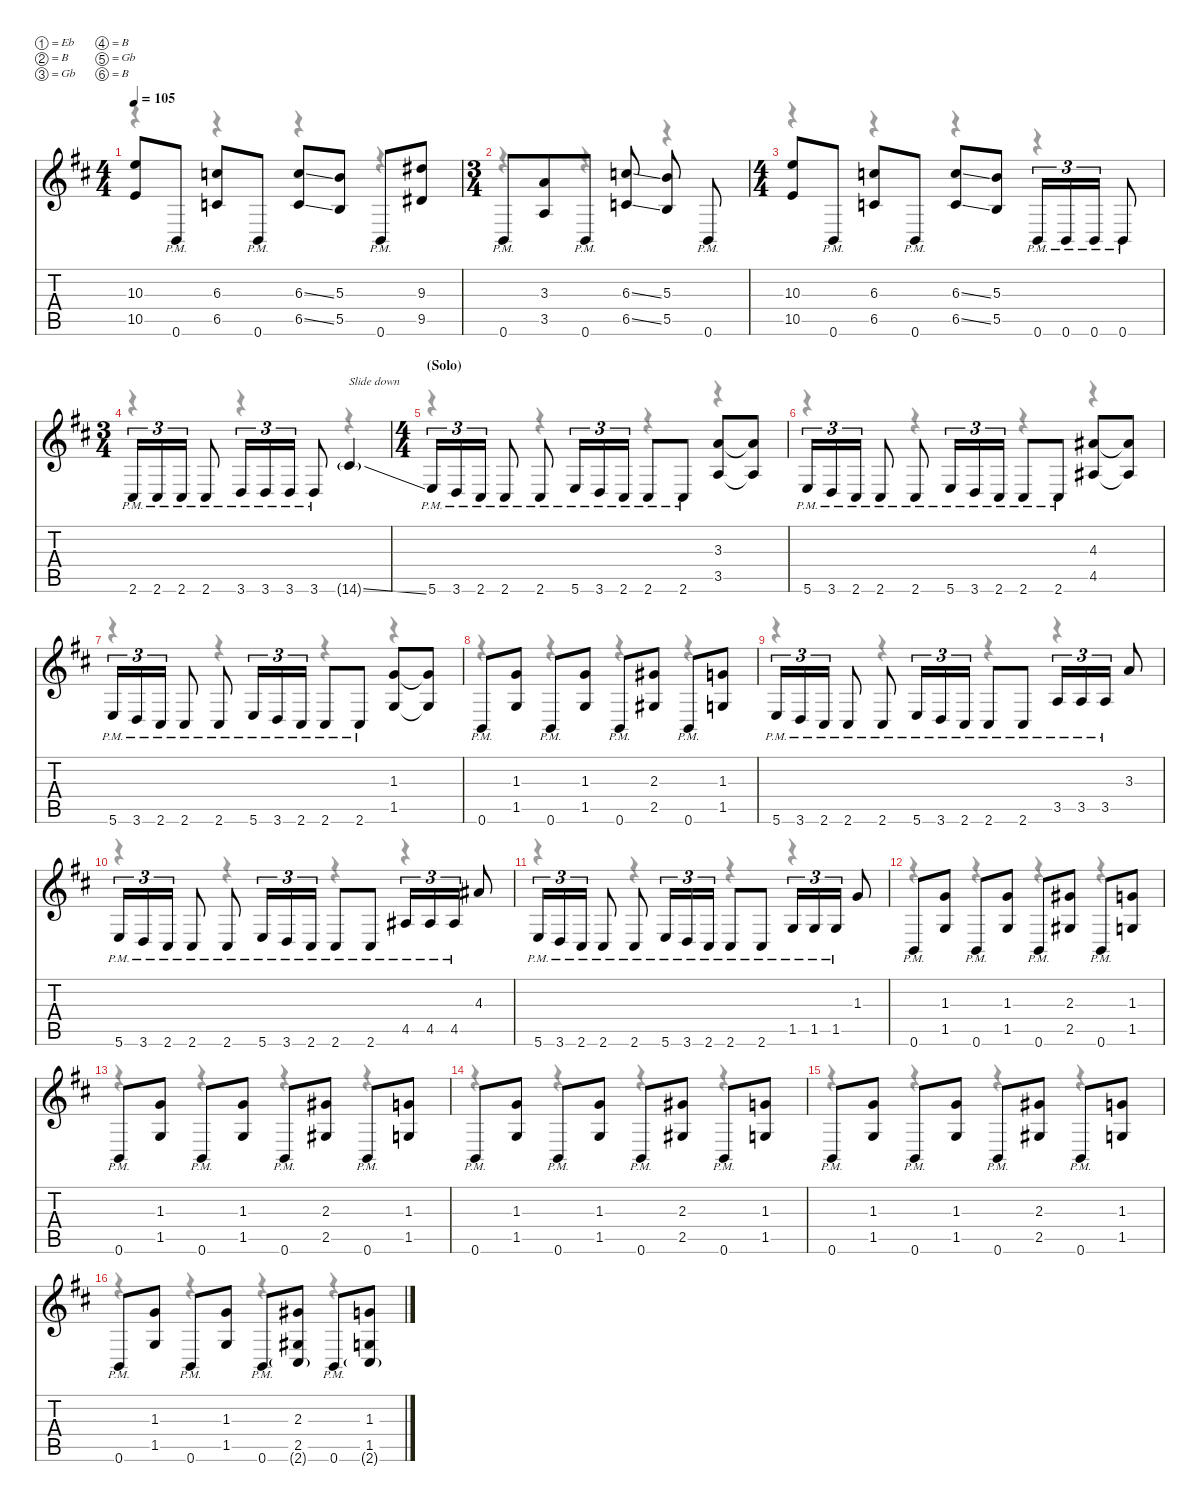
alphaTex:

\defaultSystemsLayout 4
\hideDynamics
\bracketExtendMode nobrackets
\singleTrackTrackNamePolicy hidden
\multiTrackTrackNamePolicy hidden
\firstSystemTrackNameMode fullname
\firstSystemTrackNameOrientation horizontal
\otherSystemsTrackNameOrientation horizontal
\track ("Rhythm Guitar 2" "dist.guit.") {instrument distortionguitar}
\staff {score tabs}
\tuning (Eb4 B3 Gb3 B2 Gb2 B1)
\voice
\ts (4 4)
\tempo 105
\clef g2
\ks bminor
(10.3{acc forcenatural} 10.5{acc forcenatural}).8{dy f beam Up} 0.6{pm acc forcenatural}.8{beam Up} (6.3{acc forcenatural} 6.5{acc forcenatural}).8{beam Up} 0.6{pm acc forcenatural}.8{beam Up} (6.3{ss acc forcenatural} 6.5{ss acc forcenatural}).8{beam Up} (5.3{acc forcenatural} 5.5{acc forcenatural}).8{beam Up} 0.6{pm acc forcenatural}.8{beam Up} (9.3{acc #} 9.5{acc #}).8{beam Up} |
\ts (3 4)
\beaming (8 3 1 1 1)
0.6{pm acc forcenatural}.8{beam Up} (3.3{acc forcenatural} 3.5{acc forcenatural}).8{beam Up} 0.6{pm acc forcenatural}.8{beam Up} (6.3{ss acc forcenatural} 6.5{ss acc forcenatural}).8{beam Up} (5.3{acc forcenatural} 5.5{acc forcenatural}).8{beam Up} 0.6{pm acc forcenatural}.8{beam Up} |
\ts (4 4)
\beaming (8 2 2 2 2)
(10.3{acc forcenatural} 10.5{acc forcenatural}).8{beam Up} 0.6{pm acc forcenatural}.8{beam Up} (6.3{acc forcenatural} 6.5{acc forcenatural}).8{beam Up} 0.6{pm acc forcenatural}.8{beam Up} (6.3{ss acc forcenatural} 6.5{ss acc forcenatural}).8{beam Up} (5.3{acc forcenatural} 5.5{acc forcenatural}).8{beam Up} 0.6{pm acc forcenatural}.16{tu (3 2) beam Up} 0.6{pm acc forcenatural}.16{tu (3 2) beam Up} 0.6{pm acc forcenatural}.16{tu (3 2) beam Up} 0.6{pm acc forcenatural}.8{beam Up} |
\ts (3 4)
\beaming (8 3 1 1 1)
2.6{pm acc #}.16{tu (3 2) beam Up} 2.6{pm acc #}.16{tu (3 2) beam Up} 2.6{pm acc #}.16{tu (3 2) beam Up} 2.6{pm acc #}.8{beam Up} 3.6{pm acc forcenatural}.16{tu (3 2) beam Up} 3.6{pm acc forcenatural}.16{tu (3 2) beam Up} 3.6{pm acc forcenatural}.16{tu (3 2) beam Up} 3.6{pm acc forcenatural}.8{beam Up} 14.6{ss g acc #}.4{txt "Slide down" dy ff beam Up} |
\ts (4 4)
\beaming (8 2 2 2 2)
\section ("" "(Solo)")
5.6{pm acc forcenatural}.16{tu (3 2) dy f beam Up} 3.6{pm acc forcenatural}.16{tu (3 2) beam Up} 2.6{pm acc #}.16{tu (3 2) beam Up} 2.6{pm acc #}.8{beam Up} 2.6{pm acc #}.8{beam Up} 5.6{pm acc forcenatural}.16{tu (3 2) beam Up} 3.6{pm acc forcenatural}.16{tu (3 2) beam Up} 2.6{pm acc #}.16{tu (3 2) beam Up} 2.6{pm acc #}.8{beam Up} 2.6{pm acc #}.8{beam Up} (3.3{acc forcenatural} 3.5{acc forcenatural}).8{beam Up} (3.3{t acc forcenatural} 3.5{t acc forcenatural}).8{beam Up} |
5.6{pm acc forcenatural}.16{tu (3 2) beam Up} 3.6{pm acc forcenatural}.16{tu (3 2) beam Up} 2.6{pm acc #}.16{tu (3 2) beam Up} 2.6{pm acc #}.8{beam Up} 2.6{pm acc #}.8{beam Up} 5.6{pm acc forcenatural}.16{tu (3 2) beam Up} 3.6{pm acc forcenatural}.16{tu (3 2) beam Up} 2.6{pm acc #}.16{tu (3 2) beam Up} 2.6{pm acc #}.8{beam Up} 2.6{pm acc #}.8{beam Up} (4.3{acc #} 4.5{acc #}).8{beam Up} (4.3{t acc #} 4.5{t acc #}).8{beam Up} |
5.6{pm acc forcenatural}.16{tu (3 2) beam Up} 3.6{pm acc forcenatural}.16{tu (3 2) beam Up} 2.6{pm acc #}.16{tu (3 2) beam Up} 2.6{pm acc #}.8{beam Up} 2.6{pm acc #}.8{beam Up} 5.6{pm acc forcenatural}.16{tu (3 2) beam Up} 3.6{pm acc forcenatural}.16{tu (3 2) beam Up} 2.6{pm acc #}.16{tu (3 2) beam Up} 2.6{pm acc #}.8{beam Up} 2.6{pm acc #}.8{beam Up} (1.3{acc forcenatural} 1.5{acc forcenatural}).8{beam Up} (1.3{t acc forcenatural} 1.5{t acc forcenatural}).8{beam Up} |
0.6{pm acc forcenatural}.8{beam Up} (1.3{acc forcenatural} 1.5{acc forcenatural}).8{beam Up} 0.6{pm acc forcenatural}.8{beam Up} (1.3{acc forcenatural} 1.5{acc forcenatural}).8{beam Up} 0.6{pm acc forcenatural}.8{beam Up} (2.3{acc #} 2.5{acc #}).8{beam Up} 0.6{pm acc forcenatural}.8{beam Up} (1.3{acc forcenatural} 1.5{acc forcenatural}).8{beam Up} |
5.6{pm acc forcenatural}.16{tu (3 2) beam Up} 3.6{pm acc forcenatural}.16{tu (3 2) beam Up} 2.6{pm acc #}.16{tu (3 2) beam Up} 2.6{pm acc #}.8{beam Up} 2.6{pm acc #}.8{beam Up} 5.6{pm acc forcenatural}.16{tu (3 2) beam Up} 3.6{pm acc forcenatural}.16{tu (3 2) beam Up} 2.6{pm acc #}.16{tu (3 2) beam Up} 2.6{pm acc #}.8{beam Up} 2.6{pm acc #}.8{beam Up} 3.5{pm acc forcenatural}.16{tu (3 2) beam Up} 3.5{pm acc forcenatural}.16{tu (3 2) beam Up} 3.5{pm acc forcenatural}.16{tu (3 2) beam Up} 3.3{acc forcenatural}.8{beam Up} |
5.6{pm acc forcenatural}.16{tu (3 2) beam Up} 3.6{pm acc forcenatural}.16{tu (3 2) beam Up} 2.6{pm acc #}.16{tu (3 2) beam Up} 2.6{pm acc #}.8{beam Up} 2.6{pm acc #}.8{beam Up} 5.6{pm acc forcenatural}.16{tu (3 2) beam Up} 3.6{pm acc forcenatural}.16{tu (3 2) beam Up} 2.6{pm acc #}.16{tu (3 2) beam Up} 2.6{pm acc #}.8{beam Up} 2.6{pm acc #}.8{beam Up} 4.5{pm acc #}.16{tu (3 2) beam Up} 4.5{pm acc #}.16{tu (3 2) beam Up} 4.5{pm acc #}.16{tu (3 2) beam Up} 4.3{acc #}.8{beam Up} |
5.6{pm acc forcenatural}.16{tu (3 2) beam Up} 3.6{pm acc forcenatural}.16{tu (3 2) beam Up} 2.6{pm acc #}.16{tu (3 2) beam Up} 2.6{pm acc #}.8{beam Up} 2.6{pm acc #}.8{beam Up} 5.6{pm acc forcenatural}.16{tu (3 2) beam Up} 3.6{pm acc forcenatural}.16{tu (3 2) beam Up} 2.6{pm acc #}.16{tu (3 2) beam Up} 2.6{pm acc #}.8{beam Up} 2.6{pm acc #}.8{beam Up} 1.5{pm acc forcenatural}.16{tu (3 2) beam Up} 1.5{pm acc forcenatural}.16{tu (3 2) beam Up} 1.5{pm acc forcenatural}.16{tu (3 2) beam Up} 1.3{acc forcenatural}.8{beam Up} |
0.6{pm acc forcenatural}.8{beam Up} (1.3{acc forcenatural} 1.5{acc forcenatural}).8{beam Up} 0.6{pm acc forcenatural}.8{beam Up} (1.3{acc forcenatural} 1.5{acc forcenatural}).8{beam Up} 0.6{pm acc forcenatural}.8{beam Up} (2.3{acc #} 2.5{acc #}).8{beam Up} 0.6{pm acc forcenatural}.8{beam Up} (1.3{acc forcenatural} 1.5{acc forcenatural}).8{beam Up} |
0.6{pm acc forcenatural}.8{beam Up} (1.3{acc forcenatural} 1.5{acc forcenatural}).8{beam Up} 0.6{pm acc forcenatural}.8{beam Up} (1.3{acc forcenatural} 1.5{acc forcenatural}).8{beam Up} 0.6{pm acc forcenatural}.8{beam Up} (2.3{acc #} 2.5{acc #}).8{beam Up} 0.6{pm acc forcenatural}.8{beam Up} (1.3{acc forcenatural} 1.5{acc forcenatural}).8{beam Up} |
0.6{pm acc forcenatural}.8{beam Up} (1.3{acc forcenatural} 1.5{acc forcenatural}).8{beam Up} 0.6{pm acc forcenatural}.8{beam Up} (1.3{acc forcenatural} 1.5{acc forcenatural}).8{beam Up} 0.6{pm acc forcenatural}.8{beam Up} (2.3{acc #} 2.5{acc #}).8{beam Up} 0.6{pm acc forcenatural}.8{beam Up} (1.3{acc forcenatural} 1.5{acc forcenatural}).8{beam Up} |
0.6{pm acc forcenatural}.8{beam Up} (1.3{acc forcenatural} 1.5{acc forcenatural}).8{beam Up} 0.6{pm acc forcenatural}.8{beam Up} (1.3{acc forcenatural} 1.5{acc forcenatural}).8{beam Up} 0.6{pm acc forcenatural}.8{beam Up} (2.3{acc #} 2.5{acc #}).8{beam Up} 0.6{pm acc forcenatural}.8{beam Up} (1.3{acc forcenatural} 1.5{acc forcenatural}).8{beam Up} |
0.6{pm acc forcenatural}.8{beam Up} (1.3{acc forcenatural} 1.5{acc forcenatural}).8{beam Up} 0.6{pm acc forcenatural}.8{beam Up} (1.3{acc forcenatural} 1.5{acc forcenatural}).8{beam Up} 0.6{pm acc forcenatural}.8{beam Up} (2.3{acc #} 2.5{acc #} 2.6{g acc #}).8{beam Up} 0.6{pm acc forcenatural}.8{beam Up} (1.3{acc forcenatural} 1.5{acc forcenatural} 2.6{g acc #}).8{beam Up}
\voice
\clef g2
\ottava regular
\simile none
\ks bminor
r.4{dy mf beam Down} r.4{beam Down} r.4{beam Down} r.4{beam Down} |
r.4{beam Down} r.4{beam Down} r.4{beam Down} |
r.4{beam Down} r.4{beam Down} r.4{beam Down} r.4{beam Down} |
r.4{beam Down} r.4{beam Down} r.4{beam Down} |
r.4{beam Down} r.4{beam Down} r.4{beam Down} r.4{beam Down} |
r.4{beam Down} r.4{beam Down} r.4{beam Down} r.4{beam Down} |
r.4{beam Down} r.4{beam Down} r.4{beam Down} r.4{beam Down} |
r.4{beam Down} r.4{beam Down} r.4{beam Down} r.4{beam Down} |
r.4{beam Down} r.4{beam Down} r.4{beam Down} r.4{beam Down} |
r.4{beam Down} r.4{beam Down} r.4{beam Down} r.4{beam Down} |
r.4{beam Down} r.4{beam Down} r.4{beam Down} r.4{beam Down} |
r.4{beam Down} r.4{beam Down} r.4{beam Down} r.4{beam Down} |
r.4{beam Down} r.4{beam Down} r.4{beam Down} r.4{beam Down} |
r.4{beam Down} r.4{beam Down} r.4{beam Down} r.4{beam Down} |
r.4{beam Down} r.4{beam Down} r.4{beam Down} r.4{beam Down} |
r.4{beam Down} r.4{beam Down} r.4{beam Down} r.4{beam Down}
